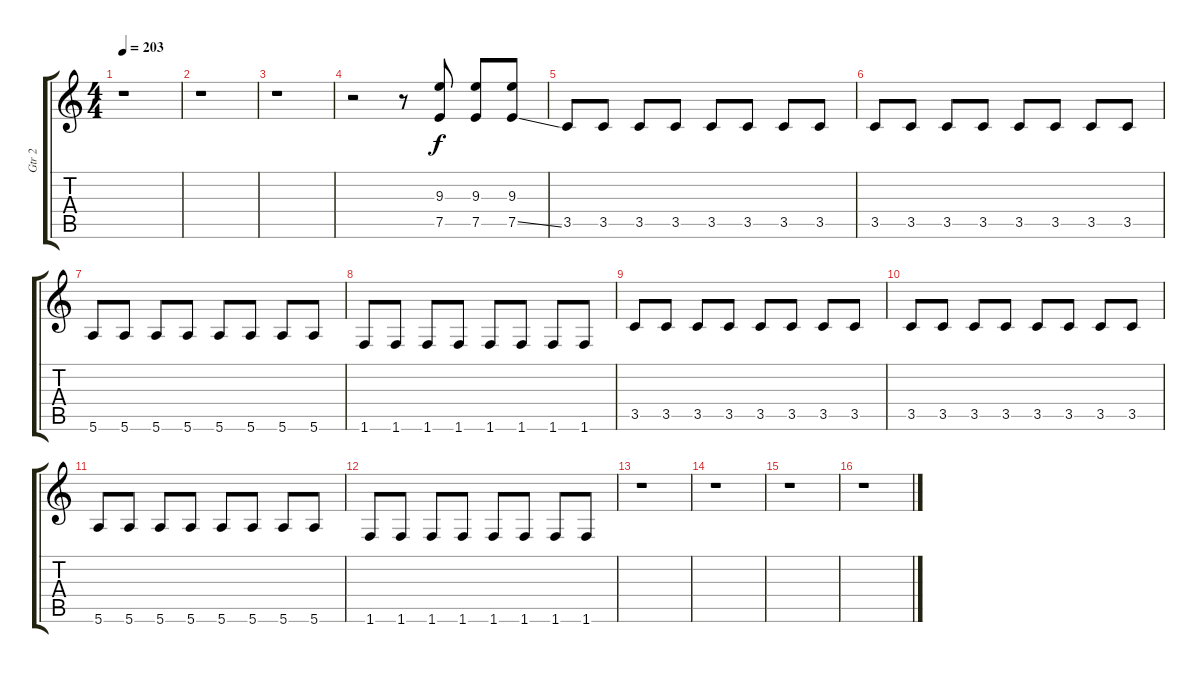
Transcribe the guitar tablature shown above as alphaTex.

\track ("Gtr 2" "Gtr 2") {instrument distortionguitar}
\staff {score tabs}
\tuning (E4 B3 G3 D3 A2 E2) {hide}
\ts (4 4)
\tempo 203
\clef g2
\ks c
r.1{dy f volume 15} |
r.1 |
r.1 |
r.2 r.8 (9.3 7.5).8 (9.3 7.5).8 (9.3 7.5{ss}).8 |
3.5.8{instrument electricguitarmuted} 3.5.8 3.5.8 3.5.8 3.5.8 3.5.8 3.5.8 3.5.8 |
3.5.8 3.5.8 3.5.8 3.5.8 3.5.8 3.5.8 3.5.8 3.5.8 |
5.6.8 5.6.8 5.6.8 5.6.8 5.6.8 5.6.8 5.6.8 5.6.8 |
1.6.8 1.6.8 1.6.8 1.6.8 1.6.8 1.6.8 1.6.8 1.6.8 |
3.5.8 3.5.8 3.5.8 3.5.8 3.5.8 3.5.8 3.5.8 3.5.8 |
3.5.8 3.5.8 3.5.8 3.5.8 3.5.8 3.5.8 3.5.8 3.5.8 |
5.6.8 5.6.8 5.6.8 5.6.8 5.6.8 5.6.8 5.6.8 5.6.8 |
1.6.8 1.6.8 1.6.8 1.6.8 1.6.8 1.6.8 1.6.8 1.6.8 |
r.1 |
r.1 |
r.1 |
r.1
